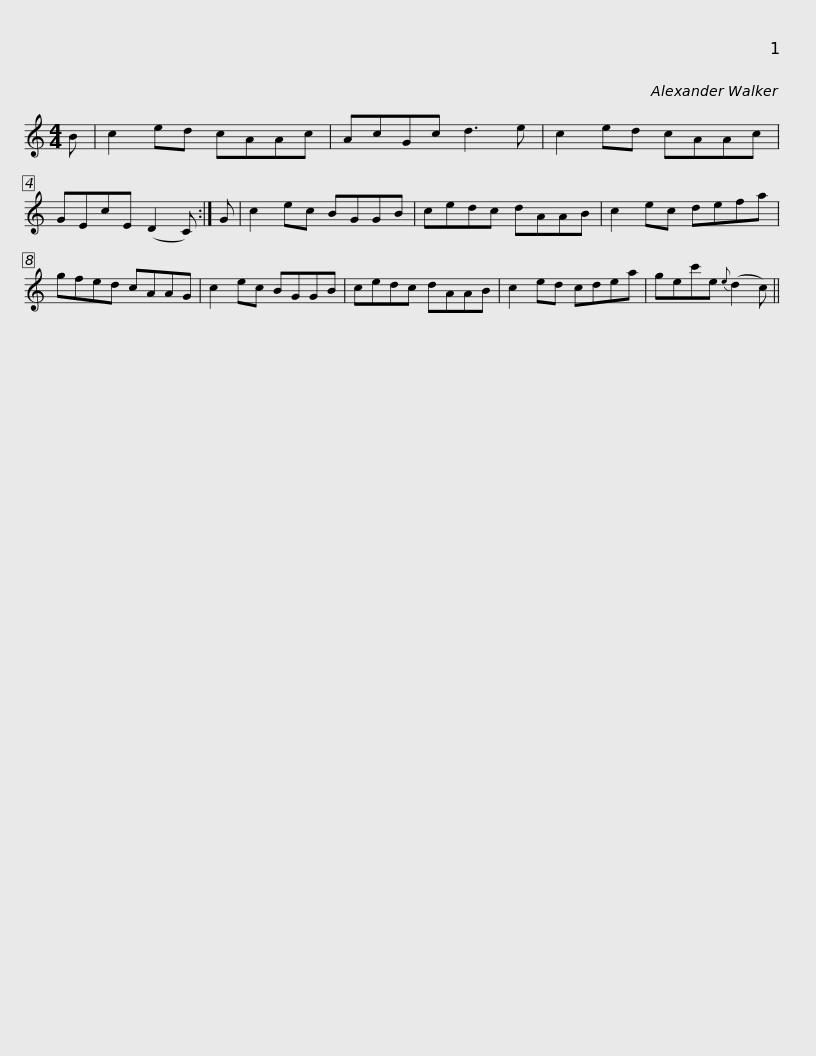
X:1
L:1/8
M:4/4
I:linebreak $
K:C
V:1 treble
V:1
 B | c2 ed cAAc | AcGc d3 e | c2 ed cAAc | GEcE (D2 C) :| %5
 G | c2 ec BGGB |$ cedc dAAB | c2 ec defa | gfed cAAG | %10
 c2 ec BGGB | cedc dAAB | c2 ed cdea |$ gec'e{e} (d2 c) || %14
